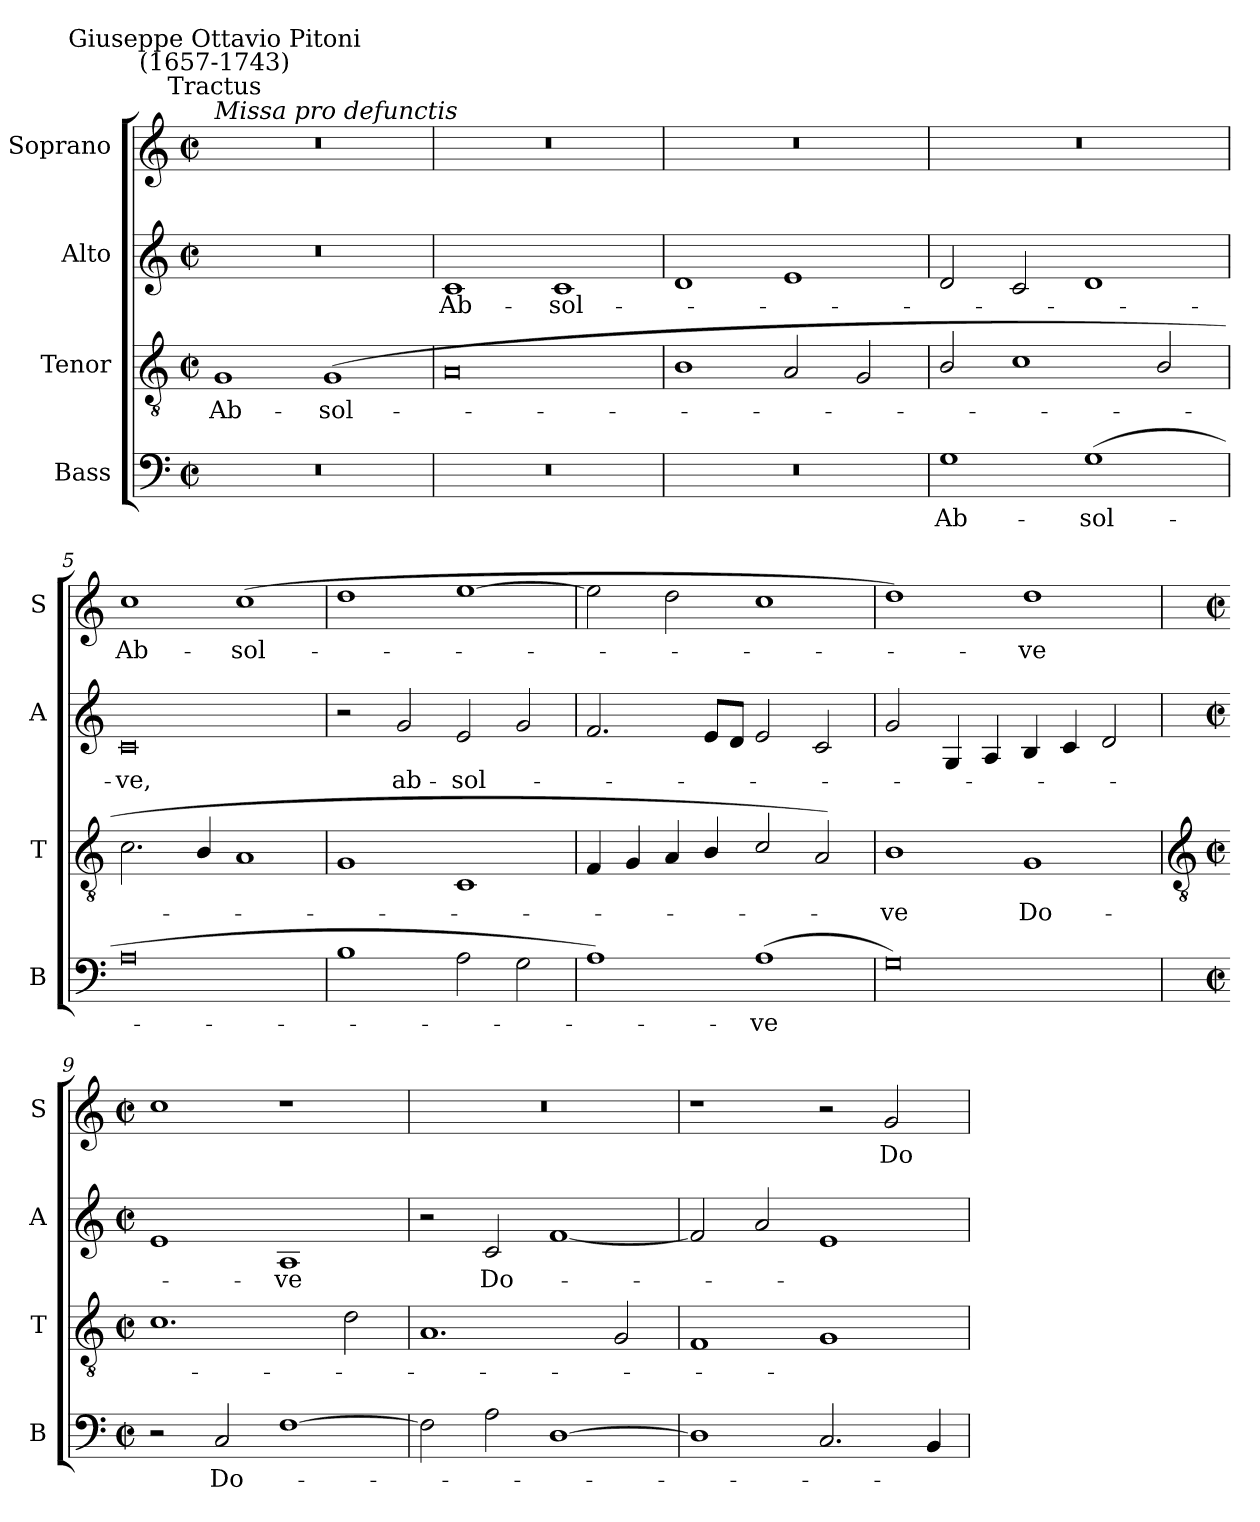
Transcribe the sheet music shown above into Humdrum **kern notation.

**kern	**text	**kern	**text	**kern	**text	**kern	**text
*part4	*part4	*part3	*part3	*part2	*part2	*part1	*part1
*staff4	*staff4	*staff3	*staff3	*staff2	*staff2	*staff1	*staff1
*I"Bass	*	*I"Tenor	*	*I"Alto	*	*I"Soprano	*
*I'B	*	*I'T	*	*I'A	*	*I'S	*
*clefF4	*	*clefGv2	*	*clefG2	*	*clefG2	*
*k[]	*	*k[]	*	*k[]	*	*k[]	*
*C:	*	*C:	*	*C:	*	*C:	*
*M4/2	*	*M4/2	*	*M4/2	*	*M4/2	*
*met(c|)	*	*met(c|)	*	*met(c|)	*	*met(c|)	*
=1	=1	=1	=1	=1	=1	=1	=1
!	!	!	!	!	!	!LO:TX:a:i:t=Missa pro defunctis	!
!	!	!	!	!	!	!LO:TX:a:cj:t=Tractus	!
!	!	!	!	!	!	!LO:TX:a:cj:t=Giuseppe Ottavio Pitoni\n(1657-1743)	!
!	!	!	!LO:LY:b	!	!	!	!
0r	.	1G	Ab-	0r	.	0r	.
!	!	!	!LO:LY:b	!	!	!	!
.	.	(<1G	-sol-	.	.	.	.
=2	=2	=2	=2	=2	=2	=2	=2
!	!	!	!	!	!LO:LY:b	!	!
0r	.	0A	.	1c	Ab-	0r	.
!	!	!	!	!	!LO:LY:b	!	!
.	.	.	.	1c	-sol-	.	.
=3	=3	=3	=3	=3	=3	=3	=3
0r	.	1B	.	1d	.	0r	.
.	.	2A	.	1e	.	.	.
.	.	2G	.	.	.	.	.
=4	=4	=4	=4	=4	=4	=4	=4
!	!LO:LY:b	!	!	!	!	!	!
1G	Ab-	2B/	.	2d	.	0r	.
.	.	1c/	.	2c	.	.	.
!	!LO:LY:b	!	!	!	!	!	!
(>1G	-sol-	.	.	1d	.	.	.
.	.	2B/	.	.	.	.	.
=5	=5	=5	=5	=5	=5	=5	=5
!	!	!	!	!	!LO:LY:b	!	!LO:LY:b
0A	.	2.c\	.	0c	ve,	1cc	Ab-
.	.	4B/	.	.	.	.	.
!	!	!	!	!	!	!	!LO:LY:b
.	.	1A	.	.	.	(>1cc	-sol-
=6	=6	=6	=6	=6	=6	=6	=6
1B	.	1G	.	2r	.	1dd	.
!	!	!	!	!	!LO:LY:b	!	!
.	.	.	.	2g	ab-	.	.
!	!	!	!	!	!LO:LY:b	!	!
2A	.	1C	.	2e	-sol-	[1ee	.
2G	.	.	.	2g	.	.	.
=7	=7	=7	=7	=7	=7	=7	=7
1A)	.	4F	.	2.f	.	2ee]	.
.	.	4G	.	.	.	.	.
.	.	4A	.	.	.	2dd	.
.	.	4B/	.	8eL	.	.	.
.	.	.	.	8dJ	.	.	.
!	!LO:LY:b	!	!	!	!	!	!
(>1A	ve	2c/	.	2e	.	1cc	.
.	.	2A)	.	2c	.	.	.
=8	=8	=8	=8	=8	=8	=8	=8
!	!	!	!LO:LY:b	!	!	!	!
0G)	.	1B	ve	2g	.	1dd)	.
.	.	.	.	4G	.	.	.
.	.	.	.	4A	.	.	.
!	!	!	!LO:LY:b	!	!	!	!LO:LY:b
.	.	1G	Do-	4B	.	1dd	ve
.	.	.	.	4c	.	.	.
.	.	.	.	2d	.	.	.
!!LO:LB:g=z
=9	=9	=9	=9	=9	=9	=9	=9
*	*	*clefGv2	*	*	*	*	*
*M4/2	*	*M4/2	*	*M4/2	*	*M4/2	*
*met(c|)	*	*met(c|)	*	*met(c|)	*	*met(c|)	*
2r	.	1.c	.	1e	.	1cc	.
!	!LO:LY:b	!	!	!	!	!	!
2C	Do-	.	.	.	.	.	.
!	!	!	!	!	!LO:LY:b	!	!
[1F	.	.	.	1A	ve	1r	.
.	.	2d	.	.	.	.	.
=10	=10	=10	=10	=10	=10	=10	=10
2F]	.	1.A	.	2r	.	0r	.
!	!	!	!	!	!LO:LY:b	!	!
2A	.	.	.	2c	Do-	.	.
[1D	.	.	.	[1f	.	.	.
.	.	2G	.	.	.	.	.
=11	=11	=11	=11	=11	=11	=11	=11
1D]	.	1F	.	2f]	.	1r	.
.	.	.	.	2a	.	.	.
2.C	.	1G	.	1e	.	2r	.
!	!	!	!	!	!	!	!LO:LY:b
.	.	.	.	.	.	2g	Do-
4BB	.	.	.	.	.	.	.
=	=	=	=	=	=	=	=
*-	*-	*-	*-	*-	*-	*-	*-
